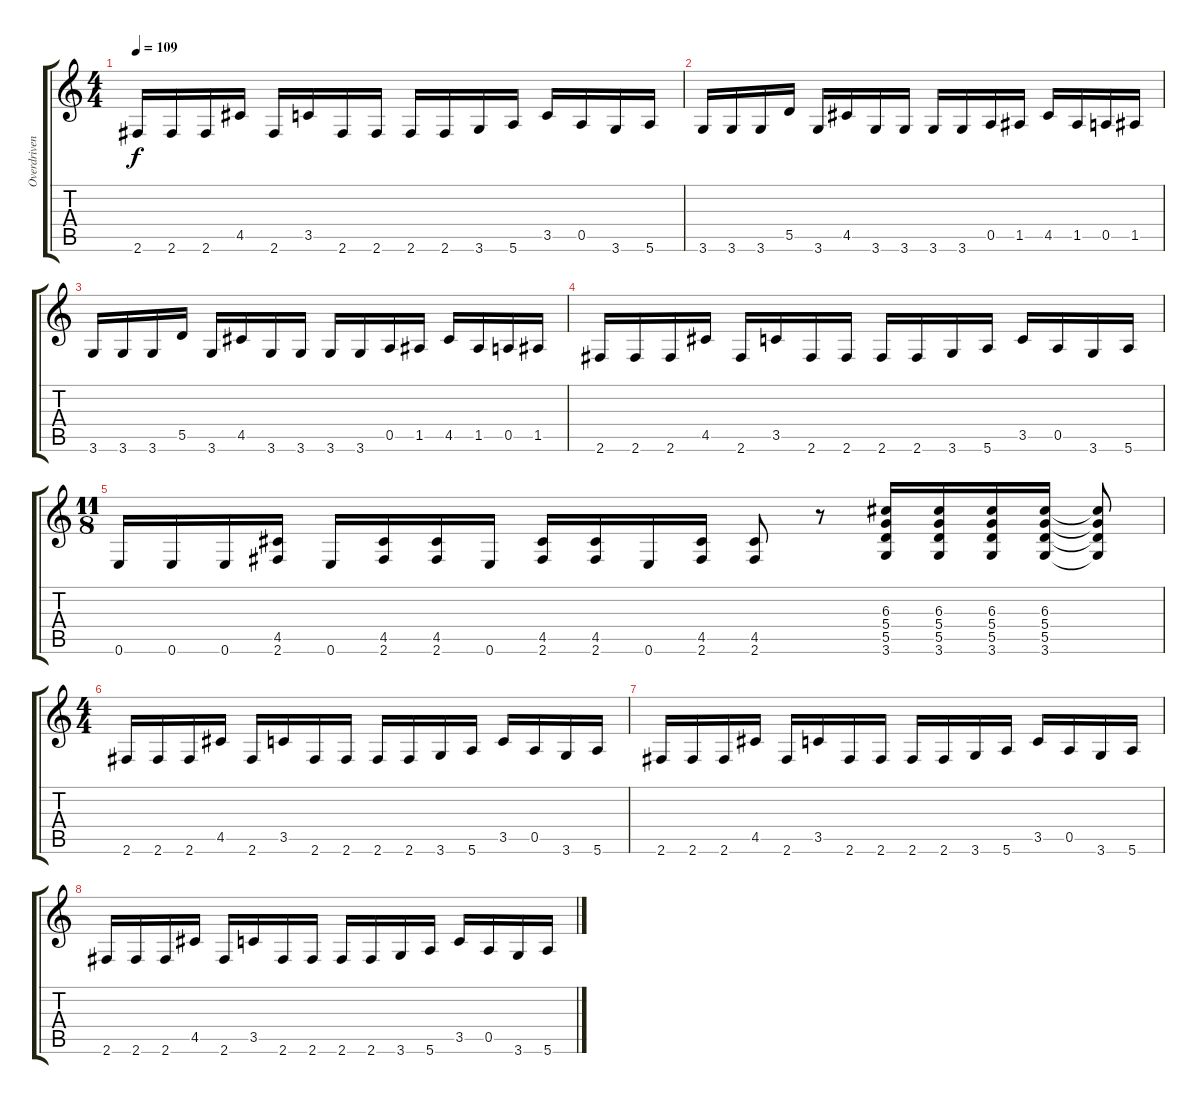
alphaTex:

\track ("Overdriven Guitar 2" "Overdriven") {instrument overdrivenguitar}
\staff {score tabs}
\tuning (E4 B3 G3 D3 A2 E2) {hide}
\ts (4 4)
\tempo 109
\clef g2
\ks c
2.6.16{dy f} 2.6.16 2.6.16 4.5.16 2.6.16 3.5.16 2.6.16 2.6.16 2.6.16 2.6.16 3.6.16 5.6.16 3.5.16 0.5.16 3.6.16 5.6.16 |
3.6.16 3.6.16 3.6.16 5.5.16 3.6.16 4.5.16 3.6.16 3.6.16 3.6.16 3.6.16 0.5.16 1.5.16 4.5.16 1.5.16 0.5.16 1.5.16 |
3.6.16 3.6.16 3.6.16 5.5.16 3.6.16 4.5.16 3.6.16 3.6.16 3.6.16 3.6.16 0.5.16 1.5.16 4.5.16 1.5.16 0.5.16 1.5.16 |
2.6.16 2.6.16 2.6.16 4.5.16 2.6.16 3.5.16 2.6.16 2.6.16 2.6.16 2.6.16 3.6.16 5.6.16 3.5.16 0.5.16 3.6.16 5.6.16 |
\ts (11 8)
0.6.16 0.6.16 0.6.16 (4.5 2.6).16 0.6.16 (4.5 2.6).16 (4.5 2.6).16 0.6.16 (4.5 2.6).16 (4.5 2.6).16 0.6.16 (4.5 2.6).16 (4.5 2.6).8 r.8 (6.3 5.4 5.5 3.6).16 (6.3 5.4 5.5 3.6).16 (6.3 5.4 5.5 3.6).16 (6.3 5.4 5.5 3.6).16 (6.3{t} 5.4{t} 5.5{t} 3.6{t}).8 |
\ts (4 4)
2.6.16 2.6.16 2.6.16 4.5.16 2.6.16 3.5.16 2.6.16 2.6.16 2.6.16 2.6.16 3.6.16 5.6.16 3.5.16 0.5.16 3.6.16 5.6.16 |
2.6.16 2.6.16 2.6.16 4.5.16 2.6.16 3.5.16 2.6.16 2.6.16 2.6.16 2.6.16 3.6.16 5.6.16 3.5.16 0.5.16 3.6.16 5.6.16 |
2.6.16 2.6.16 2.6.16 4.5.16 2.6.16 3.5.16 2.6.16 2.6.16 2.6.16 2.6.16 3.6.16 5.6.16 3.5.16 0.5.16 3.6.16 5.6.16
